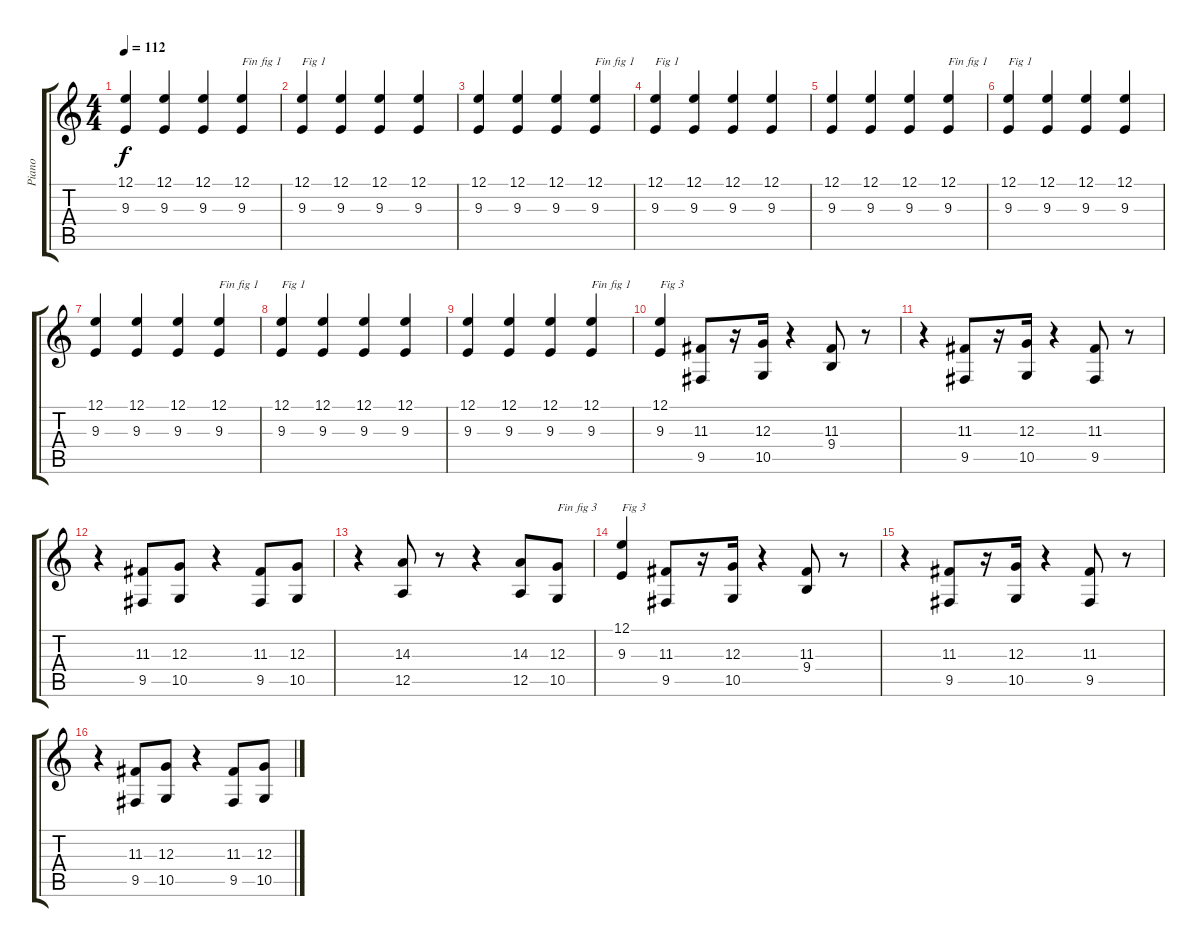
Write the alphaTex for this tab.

\track ("Piano" "Piano") {instrument electricgrandpiano}
\staff {score tabs}
\tuning (E4 B3 G3 D3 A2 E2) {hide}
\ts (4 4)
\tempo 112
\clef g2
\ks c
(12.1 9.3).4{dy f} (12.1 9.3).4 (12.1 9.3).4 (12.1 9.3).4{txt "Fin fig 1"} |
(12.1 9.3).4{txt "Fig 1"} (12.1 9.3).4 (12.1 9.3).4 (12.1 9.3).4 |
(12.1 9.3).4 (12.1 9.3).4 (12.1 9.3).4 (12.1 9.3).4{txt "Fin fig 1"} |
(12.1 9.3).4{txt "Fig 1"} (12.1 9.3).4 (12.1 9.3).4 (12.1 9.3).4 |
(12.1 9.3).4 (12.1 9.3).4 (12.1 9.3).4 (12.1 9.3).4{txt "Fin fig 1"} |
(12.1 9.3).4{txt "Fig 1"} (12.1 9.3).4 (12.1 9.3).4 (12.1 9.3).4 |
(12.1 9.3).4 (12.1 9.3).4 (12.1 9.3).4 (12.1 9.3).4{txt "Fin fig 1"} |
(12.1 9.3).4{txt "Fig 1"} (12.1 9.3).4 (12.1 9.3).4 (12.1 9.3).4 |
(12.1 9.3).4 (12.1 9.3).4 (12.1 9.3).4 (12.1 9.3).4{txt "Fin fig 1"} |
(12.1 9.3).4{txt "Fig 3"} (11.3 9.5).8 r.16 (12.3 10.5).16 r.4 (11.3 9.4).8 r.8 |
r.4 (11.3 9.5).8 r.16 (12.3 10.5).16 r.4 (11.3 9.5).8 r.8 |
r.4 (11.3 9.5).8 (12.3 10.5).8 r.4 (11.3 9.5).8 (12.3 10.5).8 |
r.4 (14.3 12.5).8 r.8 r.4 (14.3 12.5).8 (12.3 10.5).8{txt "Fin fig 3"} |
(12.1 9.3).4{txt "Fig 3"} (11.3 9.5).8 r.16 (12.3 10.5).16 r.4 (11.3 9.4).8 r.8 |
r.4 (11.3 9.5).8 r.16 (12.3 10.5).16 r.4 (11.3 9.5).8 r.8 |
r.4 (11.3 9.5).8 (12.3 10.5).8 r.4 (11.3 9.5).8 (12.3 10.5).8
